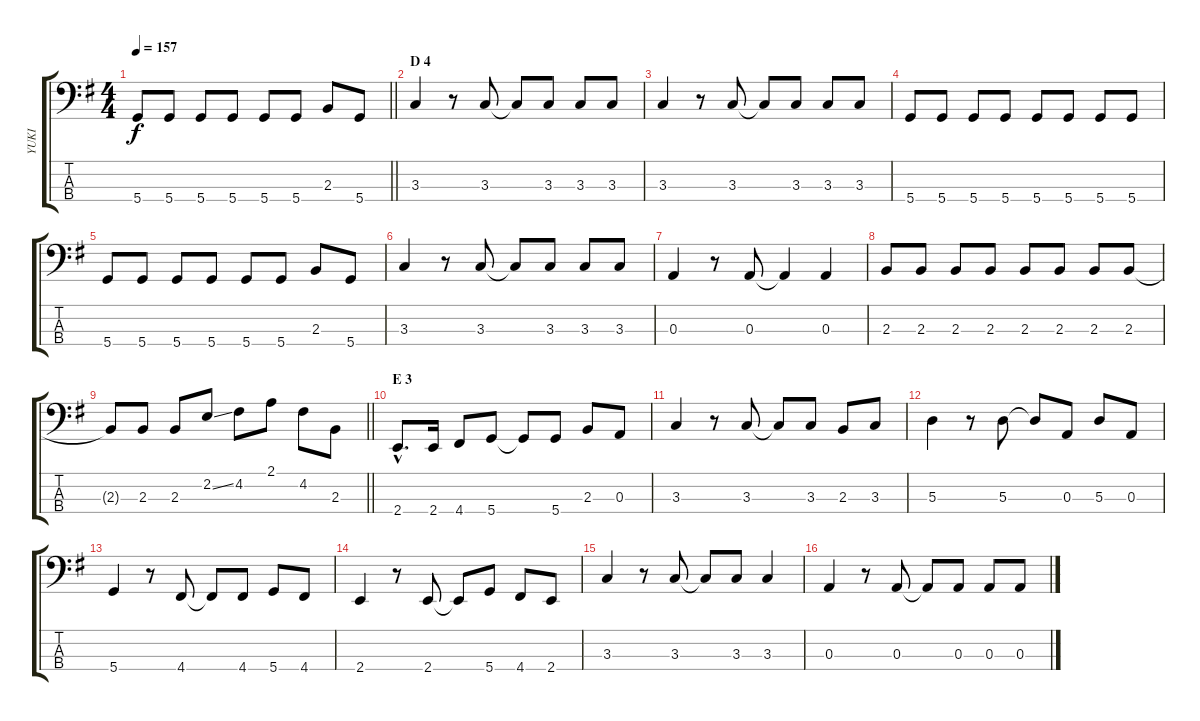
\track ("YUKI" "YUKI") {instrument electricbasspick}
\staff {score tabs}
\tuning (G2 D2 A1 D1) {hide}
\ts (4 4)
\tempo 157
\clef f4
\barLineRight lightlight
\ks g
5.4.8{dy f} 5.4.8 5.4.8 5.4.8 5.4.8 5.4.8 2.3.8 5.4.8 |
\section ("" "D 4")
3.3.4 r.8 3.3.8 3.3{t}.8 3.3.8 3.3.8 3.3.8 |
3.3.4 r.8 3.3.8 3.3{t}.8 3.3.8 3.3.8 3.3.8 |
5.4.8 5.4.8 5.4.8 5.4.8 5.4.8 5.4.8 5.4.8 5.4.8 |
5.4.8 5.4.8 5.4.8 5.4.8 5.4.8 5.4.8 2.3.8 5.4.8 |
3.3.4 r.8 3.3.8 3.3{t}.8 3.3.8 3.3.8 3.3.8 |
0.3.4 r.8 0.3.8 0.3{t}.4 0.3.4 |
2.3.8 2.3.8 2.3.8 2.3.8 2.3.8 2.3.8 2.3.8 2.3.8 |
\barLineRight lightlight
2.3{t}.8 2.3.8 2.3.8 2.2{ss}.8 4.2.8 2.1.8 4.2.8 2.3.8 |
\section ("" "E 3")
2.4{hac}.8{d} 2.4.16 4.4.8 5.4.8 5.4{t}.8 5.4.8 2.3.8 0.3.8 |
3.3.4 r.8 3.3.8 3.3{t}.8 3.3.8 2.3.8 3.3.8 |
5.3.4 r.8 5.3.8 5.3{t}.8 0.3.8 5.3.8 0.3.8 |
5.4.4 r.8 4.4.8 4.4{t}.8 4.4.8 5.4.8 4.4.8 |
2.4.4 r.8 2.4.8 2.4{t}.8 5.4.8 4.4.8 2.4.8 |
3.3.4 r.8 3.3.8 3.3{t}.8 3.3.8 3.3.4 |
0.3.4 r.8 0.3.8 0.3{t}.8 0.3.8 0.3.8 0.3.8
